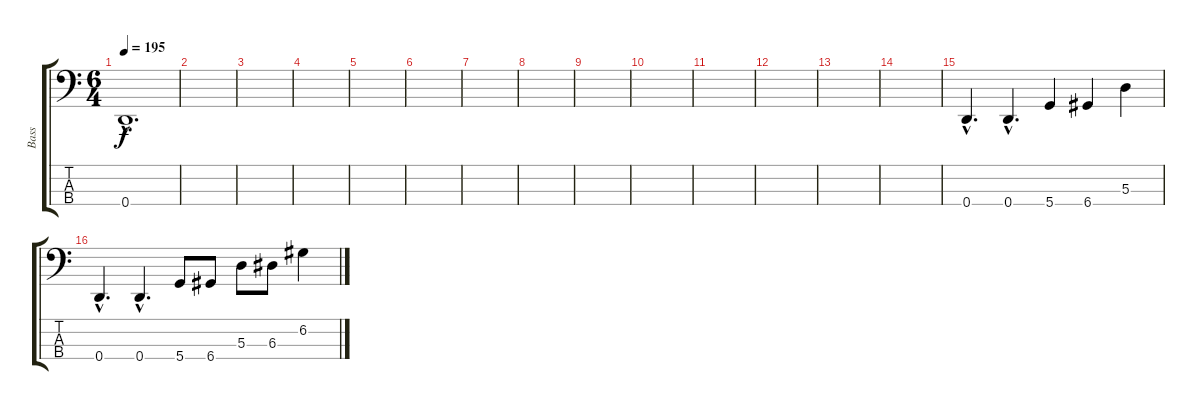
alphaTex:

\track ("Bass" "Bass") {instrument electricbassfinger}
\staff {score tabs}
\tuning (G2 D2 A1 D1) {hide}
\ts (6 4)
\tempo 195
\clef f4
\ks c
0.4{hac t}.1{d dy f} |
|
|
|
|
|
|
|
|
|
|
|
|
|
0.4{hac}.4{d} 0.4{hac}.4{d} 5.4.4 6.4.4 5.3.4 |
0.4{hac}.4{d} 0.4{hac}.4{d} 5.4.8 6.4.8 5.3.8 6.3.8 6.2.4
